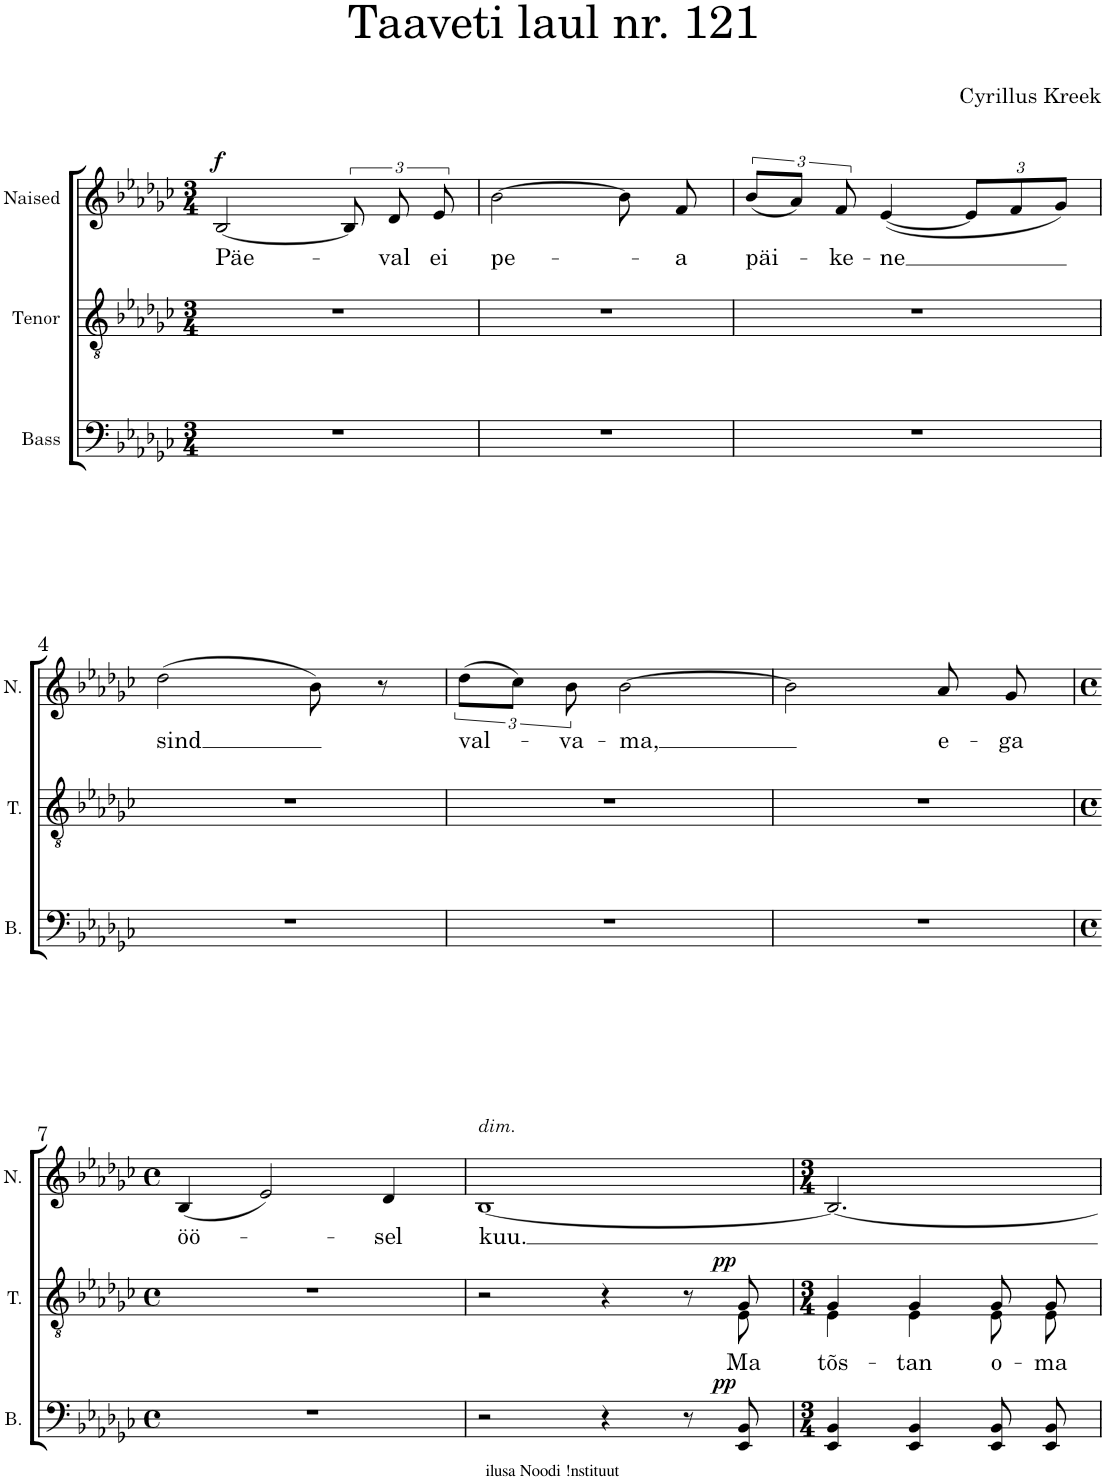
**kern	**dynam	**kern	**text	**dynam	**kern	**text	**dynam
*part3	*part3	*part2	*part2	*part2	*part1	*part1	*part1
*staff3	*staff3	*staff2	*staff2	*staff2	*staff1	*staff1	*staff1
*I"Bass	*	*I"Tenor	*	*	*I"Naised	*	*
*I'B.	*	*I'T.	*	*	*I'N.	*	*
*clefF4	*	*clefGv2	*	*	*clefG2	*	*
*k[b-e-a-d-g-c-]	*	*k[b-e-a-d-g-c-]	*	*	*k[b-e-a-d-g-c-]	*	*
*M3/4	*	*M3/4	*	*	*M3/4	*	*
=1	=1	=1	=1	=1	=1	=1	=1
!	!	!	!	!	!	!LO:LY:b	!LO:DY:a
2.r	.	2.r	.	.	[2B-/	Päe-	f
.	.	.	.	.	12B-/]	.	.
!	!	!	!	!	!	!LO:LY:b	!
.	.	.	.	.	12d-/	-val	.
!	!	!	!	!	!	!LO:LY:b	!
.	.	.	.	.	12e-/	ei	.
=2	=2	=2	=2	=2	=2	=2	=2
!	!	!	!	!	!	!LO:LY:b	!
2.r	.	2.r	.	.	[2b-\	pe-	.
.	.	.	.	.	8b-\]	.	.
!	!	!	!	!	!	!LO:LY:b	!
.	.	.	.	.	8f/	-a	.
=3	=3	=3	=3	=3	=3	=3	=3
!	!	!	!	!	!	!LO:LY:b	!
2.r	.	2.r	.	.	(12b-/L	päi-	.
.	.	.	.	.	12a-/J)	.	.
!	!	!	!	!	!	!LO:LY:b	!
.	.	.	.	.	12f/	-ke-	.
!	!	!	!	!	!	!LO:LY:b	!
.	.	.	.	.	([4e-/	-ne	.
*	*	*	*	*	*Xbrackettup	*	*
.	.	.	.	.	12e-/L]	.	.
.	.	.	.	.	12f/	.	.
.	.	.	.	.	12g-/J)	.	.
!!LO:LB:g=z
=4	=4	=4	=4	=4	=4	=4	=4
!	!	!	!	!	!	!LO:LY:b	!
2.r	.	2.r	.	.	(2dd-\	sind	.
.	.	.	.	.	8b-\)	.	.
.	.	.	.	.	8r	.	.
=5	=5	=5	=5	=5	=5	=5	=5
*	*	*	*	*	*brackettup	*	*
!	!	!	!	!	!	!LO:LY:b	!
2.r	.	2.r	.	.	(12dd-\L	val-	.
.	.	.	.	.	12cc-\J)	.	.
!	!	!	!	!	!	!LO:LY:b	!
.	.	.	.	.	12b-\	-va-	.
!	!	!	!	!	!	!LO:LY:b	!
.	.	.	.	.	[2b-\	-ma,	.
=6	=6	=6	=6	=6	=6	=6	=6
2.r	.	2.r	.	.	2b-\]	.	.
!	!	!	!	!	!	!LO:LY:b	!
.	.	.	.	.	8a-/	e-	.
!	!	!	!	!	!	!LO:LY:b	!
.	.	.	.	.	8g-/	-ga	.
!!LO:LB:g=z
=7	=7	=7	=7	=7	=7	=7	=7
*M4/4	*	*M4/4	*	*	*M4/4	*	*
*met(c)	*	*met(c)	*	*	*met(c)	*	*
!	!	!	!	!	!	!LO:LY:b	!
1r	.	1r	.	.	(4B-/	öö-	.
.	.	.	.	.	2e-/)	.	.
!	!	!	!	!	!	!LO:LY:b	!
.	.	.	.	.	4d-/	-sel	.
=8	=8	=8	=8	=8	=8	=8	=8
*	*	*^	*	*	*	*	*
!	!	!	!	!	!	!LO:TX:a:i:t=dim.	!	!
!	!	!	!	!	!	!	!LO:LY:b	!
2r	.	2r	2..ryy	.	.	[1B-	kuu.	.
4r	.	4r	.	.	.	.	.	.
8r	.	8r	.	.	.	.	.	.
!	!LO:DY:a	!	!	!LO:LY:b	!LO:DY:a	!	!	!
8EE-/ 8BB-/	pp	8G-/	8E-\	Ma	pp	.	.	.
=9	=9	=9	=9	=9	=9	=9	=9	=9
*M3/4	*	*M3/4	*	*	*	*M3/4	*	*
!	!	!	!	!LO:LY:b	!	!	!	!
4EE-/ 4BB-/	.	4G-/	4E-\	tõs-	.	2.B-/_	.	.
!	!	!	!	!LO:LY:b	!	!	!	!
4EE-/ 4BB-/	.	4G-/	4E-\	-tan	.	.	.	.
!	!	!	!	!LO:LY:b	!	!	!	!
8EE-/ 8BB-/L	.	8G-/L	8E-\L	o-	.	.	.	.
!	!	!	!	!LO:LY:b	!	!	!	!
8EE-/ 8BB-/J	.	8G-/J	8E-\J	-ma	.	.	.	.
*	*	*v	*v	*	*	*	*	*
=	=	=	=	=	=	=	=
*-	*-	*-	*-	*-	*-	*-	*-
